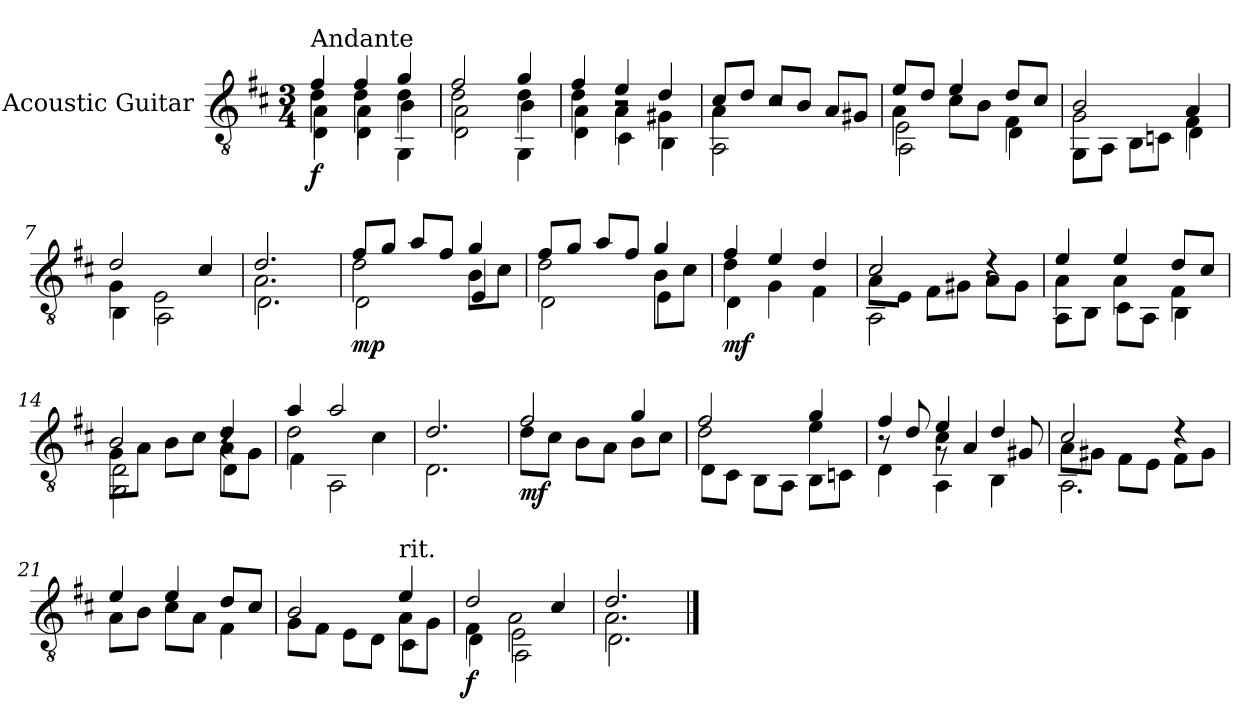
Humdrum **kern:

**kern	**dynam
*part1	*part1
*staff1	*staff1
*I"Acoustic Guitar	*
*I'Ac Gtr	*
*clefGv2	*
*k[f#c#]	*
*D:	*
*M3/4	*
=1	=1
*^	*
*	*^	*
*	*	*^	*
!LO:TX:a:t=Andante	!	!	!	!
!	!	!	!	!LO:DY:b
4f#/	4d\	4A\	4D\	f
4f#/	4d\	4A\	4D\	.
4g/	4d\	4B\	4GG\	.
=2	=2	=2	=2	=2
2f#/	2d\	2A\	2D\	.
4g/	4d\	4B\	4GG\	.
=3	=3	=3	=3	=3
4f#/	4d\	4A\	4D\	.
4e/	4A\	2r	4C#\	.
4d/	4G#X\	.	4BB\	.
*	*	*v	*v	*
=4	=4	=4	=4
8c#/L	4A\	2AA\	.
8d/J	.	.	.
8c#/L	2r	.	.
8B/J	.	.	.
8A/L	.	4ryy	.
8G#X/J	.	.	.
=5	=5	=5	=5
*	*	*^	*
8e/L	4A\	2E\	2AA\	.
8d/J	.	.	.	.
4e/	8c#\L	.	.	.
.	8B\J	.	.	.
8d/L	4F#\	4ryy	4D\	.
8c#/J	.	.	.	.
*	*	*v	*v	*
=6	=6	=6	=6
2B/	2G\	8GG\L	.
.	.	8AA\J	.
.	.	8BB\L	.
.	.	8Cn\J	.
4A/	4F#\	4D\	.
=7	=7	=7	=7
2d/	4G\	4BB\	.
.	2E\	2AA\	.
4c#/	.	.	.
=8	=8	=8	=8
2.d/	2.A\	2.D\	.
!!LO:LB:g=z	!!	!!
=9	=9	=9	=9
!	!	!	!LO:DY:b
8f#/L	2d\	2D\	mp
8g/J	.	.	.
8a/L	.	.	.
8f#/J	.	.	.
4g/	8B\L	4E	.
.	8c#\J	.	.
=10	=10	=10	=10
8f#/L	2d\	2D\	.
8g/J	.	.	.
8a/L	.	.	.
8f#/J	.	.	.
4g/	8B\L	4E\	.
.	8c#\J	.	.
=11	=11	=11	=11
!	!	!	!LO:DY:b
4f#/	4d\	4D\	mf
4e/	4G\	2ryy	.
4d/	4F#\	.	.
=12	=12	=12	=12
2c#/	8A\L	2AA\	.
.	8E\J	.	.
.	8F#\L	.	.
.	8G#X\J	.	.
4rd	8A\L	4ryy	.
.	8G#\J	.	.
=13	=13	=13	=13
4e/	4A\	8AA\L	.
.	.	8BB\J	.
4e/	4A\	8C#\L	.
.	.	8AA\J	.
8d/L	4F#\	4BB\	.
8c#/J	.	.	.
=14	=14	=14	=14
*	*	*^	*
2B/	8G\L	2D\	2GG\	.
.	8A\J	.	.	.
.	8B\L	.	.	.
.	8c#\J	.	.	.
4d/	8A\L	4r	4D\	.
.	8G\J	.	.	.
*	*	*v	*v	*
=15	=15	=15	=15
4a/	2d\	4F#\	.
2a/	.	2AA\	.
.	4c#\	.	.
*	*v	*v	*
!!LO:LB:g=z
=16	=16	=16
2.d/	2.D\	.
=17	=17	=17
!	!	!LO:DY:b
2f#/	8d\L	mf
.	8c#\J	.
.	8B\L	.
.	8A\J	.
4g/	8B\L	.
.	8c#\J	.
=18	=18	=18
*	*^	*
2f#/	2d\	8D\L	.
.	.	8C#\J	.
.	.	8BB\L	.
.	.	8AA\J	.
4g/	4e\	8BB\L	.
.	.	8Cn\J	.
=19	=19	=19	=19
*	*	*^	*
4f#/	4ryy	8r	4D\	.
.	.	8d/	.	.
4e/	4c#\	8rG	4AA\	.
.	.	4A/	.	.
4d/	4ryy	.	4BB\	.
.	.	8G#X/	.	.
*	*	*v	*v	*
=20	=20	=20	=20
2c#/	8A\L	2.AA\	.
.	8G#X\J	.	.
.	8F#\L	.	.
.	8E\J	.	.
4rd	8F#\L	.	.
.	8G#\J	.	.
*	*v	*v	*
=21	=21	=21
4e/	8A\L	.
.	8B\J	.
4e/	8c#\L	.
.	8A\J	.
8d/L	4F#\	.
8c#/J	.	.
!!LO:LB:g=z	!!
=22	=22	=22
*	*^	*
2B/	8G\L	2ryy	.
.	8F#\J	.	.
.	8E\L	.	.
.	8D\J	.	.
!LO:TX:a:t=rit.	!	!	!
4e/	8A\L	4C#\	.
.	8G\J	.	.
=23	=23	=23	=23
*	*	*^	*
!	!	!	!	!LO:DY:b
2d/	4F#\	4ryy	4D\	f
.	2A\	2E\	2AA\	.
4c#/	.	.	.	.
*	*	*v	*v	*
=24	=24	=24	=24
2.d/	2.A\	2.D\	.
*v	*v	*v	*
==	==
*-	*-
